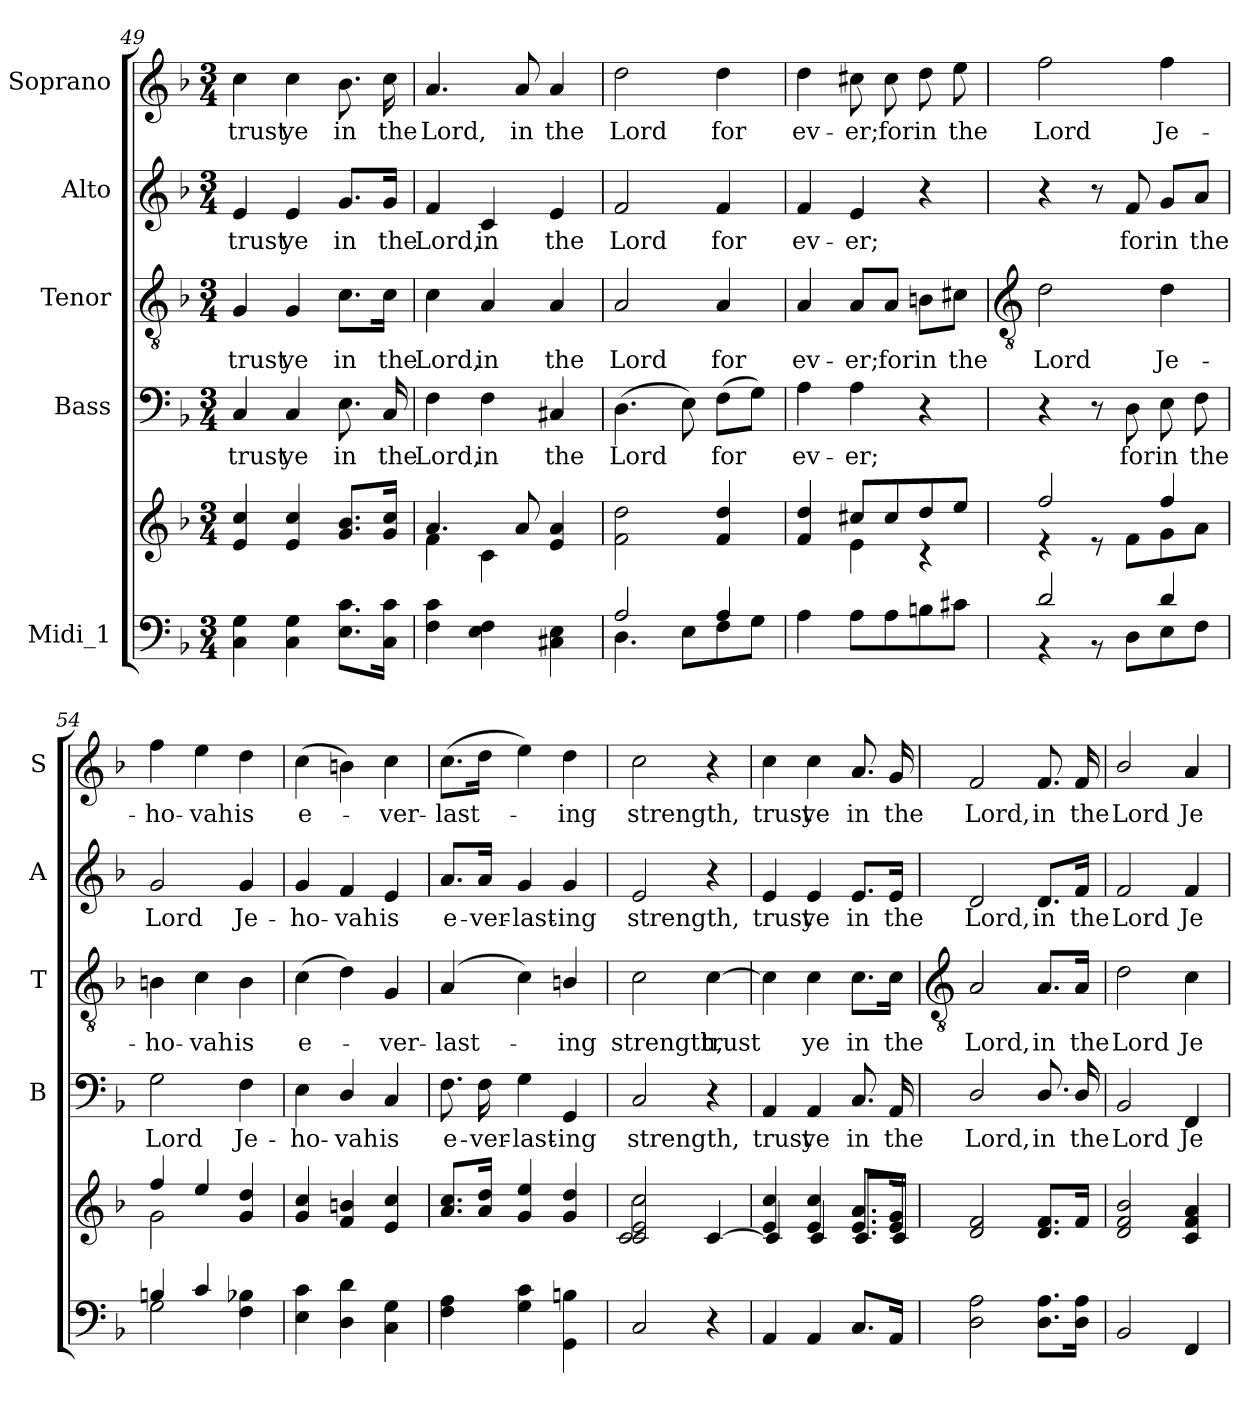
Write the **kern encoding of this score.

**kern	**kern	**kern	**text	**kern	**text	**kern	**text	**kern	**text
*part5	*part5	*part4	*part4	*part3	*part3	*part2	*part2	*part1	*part1
*staff6	*staff5	*staff4	*staff4	*staff3	*staff3	*staff2	*staff2	*staff1	*staff1
*I"Midi_1	*	*I"Bass	*	*I"Tenor	*	*I"Alto	*	*I"Soprano	*
*	*	*I'B	*	*I'T	*	*I'A	*	*I'S	*
*clefF4	*clefG2	*clefF4	*	*clefGv2	*	*clefG2	*	*clefG2	*
*k[b-]	*k[b-]	*k[b-]	*	*k[b-]	*	*k[b-]	*	*k[b-]	*
*F:	*F:	*F:	*	*F:	*	*F:	*	*F:	*
*M3/4	*M3/4	*M3/4	*	*M3/4	*	*M3/4	*	*M3/4	*
=49	=49	=49	=49	=49	=49	=49	=49	=49	=49
*^	*^	*	*	*	*	*	*	*	*
!	!	!	!	!	!LO:LY:b	!	!LO:LY:b	!	!LO:LY:b	!	!LO:LY:b
2.ryy	4C\ 4G\	4e/ 4cc/	2.ryy	4C	trust	4G	trust	4e	trust	4cc	trust
!	!	!	!	!	!LO:LY:b	!	!LO:LY:b	!	!LO:LY:b	!	!LO:LY:b
.	4C\ 4G\	4e/ 4cc/	.	4C	ye	4G	ye	4e	ye	4cc	ye
!	!	!	!	!	!LO:LY:b	!	!LO:LY:b	!	!LO:LY:b	!	!LO:LY:b
.	8.E 8.cL	8.g/ 8.b-/L	.	8.E	in	8.c\L	in	8.g/L	in	8.b-	in
!	!	!	!	!	!LO:LY:b	!	!LO:LY:b	!	!LO:LY:b	!	!LO:LY:b
.	16C 16cJ	16g/ 16cc/J	.	16C	the	16c\Jk	the	16g/Jk	the	16cc	the
=50	=50	=50	=50	=50	=50	=50	=50	=50	=50	=50	=50
!	!	!	!	!	!LO:LY:b	!	!LO:LY:b	!	!LO:LY:b	!	!LO:LY:b
2.ryy	4F 4c	4.a	4f\	4F	Lord,	4c	Lord,	4f	Lord,	4.a	Lord,
!	!	!	!	!	!LO:LY:b	!	!LO:LY:b	!	!LO:LY:b	!	!
.	4E 4F	.	4c\	4F	in	4A	in	4c	in	.	.
!	!	!	!	!	!	!	!	!	!	!	!LO:LY:b
.	.	8a	.	.	.	.	.	.	.	8a	in
!	!	!	!	!	!LO:LY:b	!	!LO:LY:b	!	!LO:LY:b	!	!LO:LY:b
.	4C#X\ 4E\	4e 4a	4ryy	4C#X	the	4A	the	4e	the	4a	the
=51	=51	=51	=51	=51	=51	=51	=51	=51	=51	=51	=51
!	!	!	!	!	!LO:LY:b	!	!LO:LY:b	!	!LO:LY:b	!	!LO:LY:b
2A/	4.D	2f\ 2dd\	2.ryy	(>4.D	Lord	2A	Lord	2f	Lord	2dd	Lord
.	8EL	.	.	8E)	.	.	.	.	.	.	.
!	!	!	!	!	!LO:LY:b	!	!LO:LY:b	!	!LO:LY:b	!	!LO:LY:b
4A/	8F	4f 4dd	.	(>8FL	for	4A	for	4f	for	4dd	for
.	8GJ	.	.	8GJ)	.	.	.	.	.	.	.
=52	=52	=52	=52	=52	=52	=52	=52	=52	=52	=52	=52
!	!	!	!	!	!LO:LY:b	!	!LO:LY:b	!	!LO:LY:b	!	!LO:LY:b
2.ryy	4A	4f 4dd	4ryy	4A	ev-	4A	ev-	4f	ev-	4dd	ev-
!	!	!	!	!	!LO:LY:b	!	!LO:LY:b	!	!LO:LY:b	!	!LO:LY:b
.	8AL	8cc#X/L	4e\	4A	-er;	8A/L	-er;	4e	-er;	8cc#X	-er;
!	!	!	!	!	!	!	!LO:LY:b	!	!	!	!LO:LY:b
.	8A	8cc#/	.	.	.	8A/J	for	.	.	8cc#	for
!	!	!	!	!	!	!	!LO:LY:b	!	!	!	!LO:LY:b
.	8Bn	8dd/	4r	4r	.	8Bn\L	in	4r	.	8dd	in
!	!	!	!	!	!	!	!LO:LY:b	!	!	!	!LO:LY:b
.	8c#XJ	8ee/J	.	.	.	8c#X\J	the	.	.	8ee	the
!!LO:LB:g=z
=53	=53	=53	=53	=53	=53	=53	=53	=53	=53	=53	=53
*	*	*	*	*	*	*clefGv2	*	*	*	*	*
!	!	!	!	!	!	!	!LO:LY:b	!	!	!	!LO:LY:b
2d/	4r	2ff/	4r	4r	.	2d	Lord	4r	.	2ff	Lord
.	8r	.	8r	8r	.	.	.	8r	.	.	.
!	!	!	!	!	!LO:LY:b	!	!	!	!LO:LY:b	!	!
.	8DL	.	8f\L	8D	for	.	.	8f	for	.	.
!	!	!	!	!	!LO:LY:b	!	!LO:LY:b	!	!LO:LY:b	!	!LO:LY:b
4d/	8E	4ff/	8g\	8E	in	4d	Je-	8g/L	in	4ff	Je-
!	!	!	!	!	!LO:LY:b	!	!	!	!LO:LY:b	!	!
.	8FJ	.	8a\J	8F	the	.	.	8a/J	the	.	.
=54	=54	=54	=54	=54	=54	=54	=54	=54	=54	=54	=54
!	!	!	!	!	!LO:LY:b	!	!LO:LY:b	!	!LO:LY:b	!	!LO:LY:b
4Bn/	2G	4ff/	2g\	2G	Lord	4Bn	-ho-	2g	Lord	4ff	-ho-
!	!	!	!	!	!	!	!LO:LY:b	!	!	!	!LO:LY:b
4c/	.	4ee/	.	.	.	4c	-vah	.	.	4ee	-vah
!	!	!	!	!	!LO:LY:b	!	!LO:LY:b	!	!LO:LY:b	!	!LO:LY:b
4ryy	4F 4B-	4g/ 4dd/	4ryy	4F	Je-	4B	is	4g	Je-	4dd	is
=55	=55	=55	=55	=55	=55	=55	=55	=55	=55	=55	=55
!	!	!	!	!	!LO:LY:b	!	!LO:LY:b	!	!LO:LY:b	!	!LO:LY:b
2.ryy	4E 4c	4g/ 4cc/	2.ryy	4E	-ho-	(>4c	e-	4g	-ho-	(>4cc	e-
!	!	!	!	!	!LO:LY:b	!	!	!	!LO:LY:b	!	!
.	4D 4d	4f/ 4bn/	.	4D/	-vah	4d)	.	4f	-vah	4bn)	.
!	!	!	!	!	!LO:LY:b	!	!LO:LY:b	!	!LO:LY:b	!	!LO:LY:b
.	4C\ 4G\	4e/ 4cc/	.	4C	is	4G	ver-	4e	is	4cc	ver-
=56	=56	=56	=56	=56	=56	=56	=56	=56	=56	=56	=56
!	!	!	!	!	!LO:LY:b	!	!LO:LY:b	!	!LO:LY:b	!	!LO:LY:b
2.ryy	4F 4A	8.a 8.ccL	2.ryy	8.F	e-	(<4A	last-	8.a/L	e-	(>8.ccL	last-
!	!	!	!	!	!LO:LY:b	!	!	!	!LO:LY:b	!	!
.	.	16a 16ddJ	.	16F	-ver-	.	.	16a/Jk	-ver-	16ddJ	.
!	!	!	!	!	!LO:LY:b	!	!	!	!LO:LY:b	!	!
.	4G 4c	4g 4ee	.	4G	-last-	4c)	.	4g	-last-	4ee)	.
!	!	!	!	!	!LO:LY:b	!	!LO:LY:b	!	!LO:LY:b	!	!LO:LY:b
.	4GG\ 4Bn\	4g 4dd	.	4GG	-ing	4Bn/	ing	4g	-ing	4dd	ing
=57	=57	=57	=57	=57	=57	=57	=57	=57	=57	=57	=57
*	*	*	*^	*	*	*	*	*	*	*	*
!	!	!	!	!	!	!LO:LY:b	!	!LO:LY:b	!	!LO:LY:b	!	!LO:LY:b
*v	*v	*	*	*	*	*	*	*	*	*	*	*
2C	2c/ 2e/ 2cc/	2.ryy	2c/	2C	strength,	2c	strength,	2e	strength,	2cc	strength,
!	!	!	!	!	!	!	!LO:LY:b	!	!	!	!
4r	4ryy	.	[4c/	4r	.	[4c	trust	4r	.	4r	.
=58	=58	=58	=58	=58	=58	=58	=58	=58	=58	=58	=58
!	!	!	!	!	!LO:LY:b	!	!	!	!LO:LY:b	!	!LO:LY:b
4AA	4e/ 4cc/	2.ryy	4c/]	4AA	trust	4c]	.	4e	trust	4cc	trust
!	!	!	!	!	!LO:LY:b	!	!LO:LY:b	!	!LO:LY:b	!	!LO:LY:b
4AA	4e/ 4cc/	.	4c/	4AA	ye	4c	ye	4e	ye	4cc	ye
!	!	!	!	!	!LO:LY:b	!	!LO:LY:b	!	!LO:LY:b	!	!LO:LY:b
8.CL	8.e 8.aL	.	8.c/L	8.C	in	8.c\L	in	8.e/L	in	8.a	in
!	!	!	!	!	!LO:LY:b	!	!LO:LY:b	!	!LO:LY:b	!	!LO:LY:b
16AAJ	16e 16gJ	.	16c/J	16AA	the	16c\Jk	the	16e/Jk	the	16g	the
*	*v	*v	*v	*	*	*	*	*	*	*	*
!!LO:LB:g=z
=59	=59	=59	=59	=59	=59	=59	=59	=59	=59
*	*	*	*	*clefGv2	*	*	*	*	*
*	*^	*	*	*	*	*	*	*	*
*	*	*^	*	*	*	*	*	*	*	*
!	!	!	!	!	!LO:LY:b	!	!LO:LY:b	!	!LO:LY:b	!	!LO:LY:b
*	*v	*v	*v	*	*	*	*	*	*	*	*
2D 2A	2d 2f	2D/	Lord,	2A	Lord,	2d	Lord,	2f	Lord,
!	!	!	!LO:LY:b	!	!LO:LY:b	!	!LO:LY:b	!	!LO:LY:b
8.D 8.AL	8.d 8.fL	8.D/	in	8.A/L	in	8.d/L	in	8.f	in
!	!	!	!LO:LY:b	!	!LO:LY:b	!	!LO:LY:b	!	!LO:LY:b
16D 16AJ	16fJ	16D/	the	16A/Jk	the	16f/Jk	the	16f	the
=60	=60	=60	=60	=60	=60	=60	=60	=60	=60
!	!	!	!LO:LY:b	!	!LO:LY:b	!	!LO:LY:b	!	!LO:LY:b
2BB-	2d/ 2f/ 2b-/	2BB-	Lord	2d	Lord	2f	Lord	2b-/	Lord
!	!	!	!LO:LY:b	!	!LO:LY:b	!	!LO:LY:b	!	!LO:LY:b
4FF	4c 4f 4a	4FF	Je-	4c	Je-	4f	Je-	4a	Je-
=	=	=	=	=	=	=	=	=	=
*-	*-	*-	*-	*-	*-	*-	*-	*-	*-
